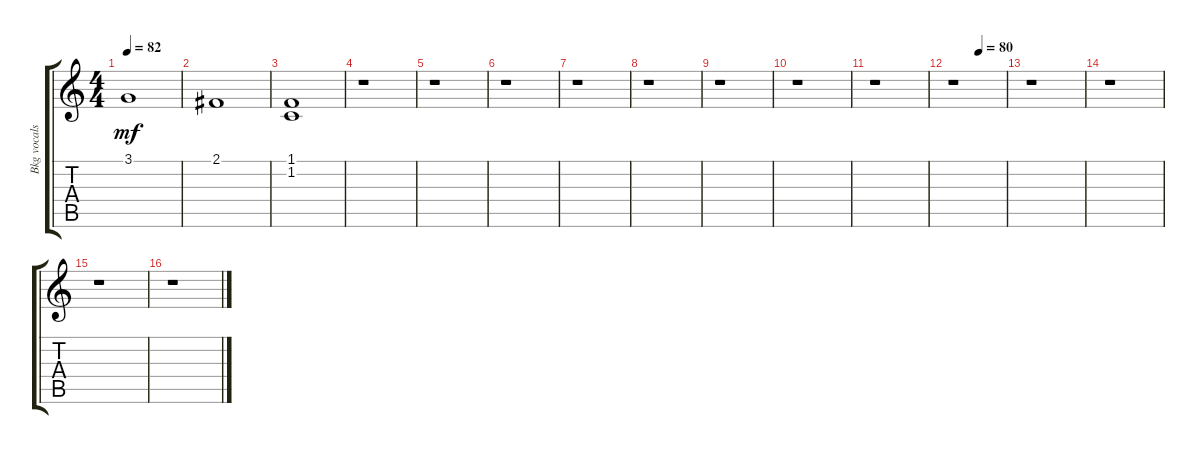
\track ("Bkg vocals" "Bkg vocals") {instrument choiraahs}
\staff {score tabs}
\tuning (E4 B3 G3 D3 A2 E2) {hide}
\ts (4 4)
\tempo 82
\clef g2
\ks c
3.1.1{dy mf} |
2.1.1 |
(1.1 1.2).1 |
r.1 |
r.1 |
r.1 |
r.1 |
r.1 |
r.1 |
r.1 |
r.1 |
\tempo (80 0.5)
r.1 |
r.1 |
r.1 |
r.1 |
r.1
